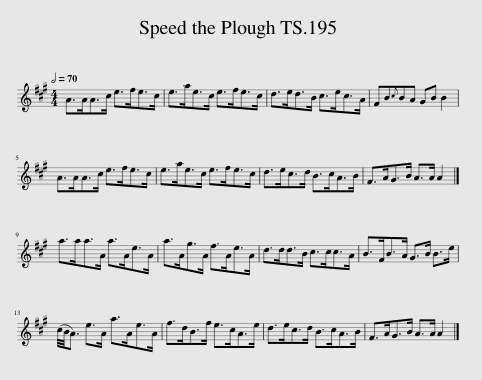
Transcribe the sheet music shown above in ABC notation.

X:1
L:1/8
Q:1/2=70
M:4/4
I:linebreak $
K:A
V:1 treble
V:1
 A>AA>c e>fe>c | e>ae>c e>fe>c | d>ed>B c>ec>A | FB{c}BA GB B2 |$ A>AA>c e>fe>c | %5
 e>ae>c e>fe>c | d>ec>d B>cA>B | F>AG>B A>A A2 |]$ a>aa>A a>Ae>A | a>Ag>A f>Ae>A | %10
 d>dd>B c>cc>A | B>FB>A G>B B>e |$ (c/4B/4A3/2) e>A a>Ae>A | f>dB>f e>cA>e | d>ec>d B>cA>B | %15
 F>AG>B A>A A2 |] %16
